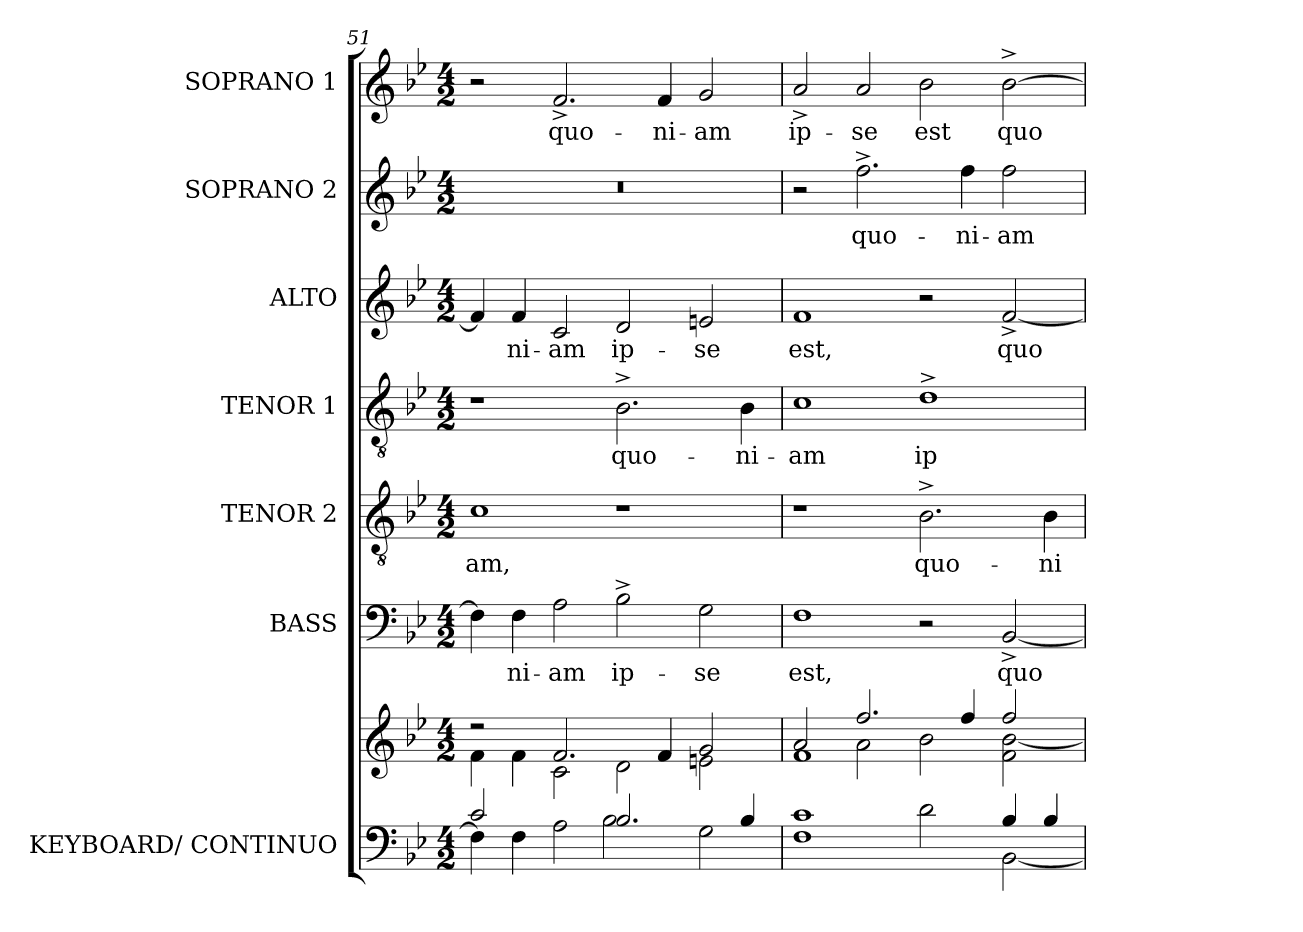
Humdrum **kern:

**kern	**kern	**kern	**text	**kern	**text	**kern	**text	**kern	**text	**kern	**text	**kern	**text
*part7	*part7	*part6	*part6	*part5	*part5	*part4	*part4	*part3	*part3	*part2	*part2	*part1	*part1
*staff8	*staff7	*staff6	*staff6	*staff5	*staff5	*staff4	*staff4	*staff3	*staff3	*staff2	*staff2	*staff1	*staff1
*I"KEYBOARD/ CONTINUO	*	*I"BASS	*	*I"TENOR 2	*	*I"TENOR 1	*	*I"ALTO	*	*I"SOPRANO 2	*	*I"SOPRANO 1	*
*I'Kbd.	*	*I'B.	*	*I'T2.	*	*I'T1.	*	*I'A.	*	*I'S2.	*	*I'S1.	*
*clefF4	*clefG2	*clefF4	*	*clefGv2	*	*clefGv2	*	*clefG2	*	*clefG2	*	*clefG2	*
*	*	*	*	*ITrd7c12	*	*ITrd7c12	*	*	*	*	*	*	*
*k[b-e-]	*k[b-e-]	*k[b-e-]	*	*k[b-e-]	*	*k[b-e-]	*	*k[b-e-]	*	*k[b-e-]	*	*k[b-e-]	*
*B-:	*B-:	*B-:	*	*B-:	*	*B-:	*	*B-:	*	*B-:	*	*B-:	*
*M4/2	*M4/2	*M4/2	*	*M4/2	*	*M4/2	*	*M4/2	*	*M4/2	*	*M4/2	*
=51	=51	=51	=51	=51	=51	=51	=51	=51	=51	=51	=51	=51	=51
*^	*^	*	*	*	*	*	*	*	*	*	*	*	*
!	!	!	!	!	!	!	!LO:LY:b:color=#000000	!	!	!	!	!LO:N:vis=1	!	!	!
2ci/	4Fi\]	2r	4fi\	4Fi\]	.	1Ci	-am,	1r	.	4fi/]	.	0r	.	2r	.
!	!	!	!	!	!LO:LY:b:color=#000000	!	!	!	!	!	!	!	!	!	!
!	!	!	!	!	!	!	!	!	!	!	!LO:LY:b:color=#000000	!	!	!	!
.	4Fi\	.	4fi\	4Fi\	-ni-	.	.	.	.	4fi/	-ni-	.	.	.	.
!	!	!	!	!	!LO:LY:b:color=#000000	!	!	!	!	!	!	!	!	!	!
!	!	!	!	!	!	!	!	!	!	!	!LO:LY:b:color=#000000	!	!	!	!
!	!	!	!	!	!	!	!	!	!	!	!	!	!	!	!LO:LY:b:color=#000000
2ryy	2Ai\	2.fi/	2ci\	2Ai\	-am	.	.	.	.	2ci/	-am	.	.	2.f^i/	quo-
!	!	!	!	!	!LO:LY:b:color=#000000	!	!	!	!	!	!	!	!	!	!
!	!	!	!	!	!	!	!	!	!LO:LY:b:color=#000000	!	!	!	!	!	!
!	!	!	!	!	!	!	!	!	!	!	!LO:LY:b:color=#000000	!	!	!	!
2.B-i/	2B-i\	.	2di\	2B-^i\	ip-	1r	.	2.BB-^i\	quo-	2di/	ip-	.	.	.	.
!	!	!	!	!	!	!	!	!	!	!	!	!	!	!	!LO:LY:b:color=#000000
.	.	4fi/	.	.	.	.	.	.	.	.	.	.	.	4fi/	-ni-
!	!	!	!	!	!LO:LY:b:color=#000000	!	!	!	!	!	!	!	!	!	!
!	!	!	!	!	!	!	!	!	!	!	!LO:LY:b:color=#000000	!	!	!	!
!	!	!	!	!	!	!	!	!	!	!	!	!	!	!	!LO:LY:b:color=#000000
.	2Gi\	2gi/	2eni\	2Gi\	-se	.	.	.	.	2eni/	-se	.	.	2gi/	-am
!	!	!	!	!	!	!	!	!	!LO:LY:b:color=#000000	!	!	!	!	!	!
4B-i/	.	.	.	.	.	.	.	4BB-i\	-ni-	.	.	.	.	.	.
=52	=52	=52	=52	=52	=52	=52	=52	=52	=52	=52	=52	=52	=52	=52	=52
*	*	*	*^	*	*	*	*	*	*	*	*	*	*	*	*
!	!	!	!	!	!	!LO:LY:b:color=#000000	!	!	!	!	!	!	!	!	!	!
!	!	!	!	!	!	!	!	!	!	!LO:LY:b:color=#000000	!	!	!	!	!	!
!	!	!	!	!	!	!	!	!	!	!	!	!LO:LY:b:color=#000000	!	!	!	!
!	!	!	!	!	!	!	!	!	!	!	!	!	!	!	!	!LO:LY:b:color=#000000
1ci	1Fi	2ai/	1fi	2ryy	1Fi	est,	1r	.	1Ci	-am	1fi	est,	2r	.	2a^i/	ip-
!	!	!	!	!	!	!	!	!	!	!	!	!	!	!LO:LY:b:color=#000000	!	!
!	!	!	!	!	!	!	!	!	!	!	!	!	!	!	!	!LO:LY:b:color=#000000
.	.	2.ffi/	.	2ai\	.	.	.	.	.	.	.	.	2.ff^i\	quo-	2ai/	-se
!	!	!	!	!	!	!	!	!LO:LY:b:color=#000000	!	!	!	!	!	!	!	!
!	!	!	!	!	!	!	!	!	!	!LO:LY:b:color=#000000	!	!	!	!	!	!
!	!	!	!	!	!	!	!	!	!	!	!	!	!	!	!	!LO:LY:b:color=#000000
2di\	2ryy	.	2ryy	2b-i\	2r	.	2.BB-^i\	quo-	1D^i	ip-	2r	.	.	.	2b-i\	est
!	!	!	!	!	!	!	!	!	!	!	!	!	!	!LO:LY:b:color=#000000	!	!
.	.	4ffi/	.	.	.	.	.	.	.	.	.	.	4ffi\	-ni-	.	.
!	!	!	!	!	!	!LO:LY:b:color=#000000	!	!	!	!	!	!	!	!	!	!
!	!	!	!	!	!	!	!	!	!	!	!	!LO:LY:b:color=#000000	!	!	!	!
!	!	!	!	!	!	!	!	!	!	!	!	!	!	!LO:LY:b:color=#000000	!	!
!	!	!	!	!	!	!	!	!	!	!	!	!	!	!	!	!LO:LY:b:color=#000000
4B-i/	[2BB-i\	2ffi/	2fi\ [2b-i	2ryy	[2BB-^i/	quo-	.	.	.	.	[2f^i/	quo-	2ffi\	-am	[2b-^i\	quo-
!	!	!	!	!	!	!	!	!LO:LY:b:color=#000000	!	!	!	!	!	!	!	!
4B-i/	.	.	.	.	.	.	4BB-i\	-ni-	.	.	.	.	.	.	.	.
*v	*v	*	*	*	*	*	*	*	*	*	*	*	*	*	*	*
*	*v	*v	*v	*	*	*	*	*	*	*	*	*	*	*	*
=	=	=	=	=	=	=	=	=	=	=	=	=	=
*-	*-	*-	*-	*-	*-	*-	*-	*-	*-	*-	*-	*-	*-
